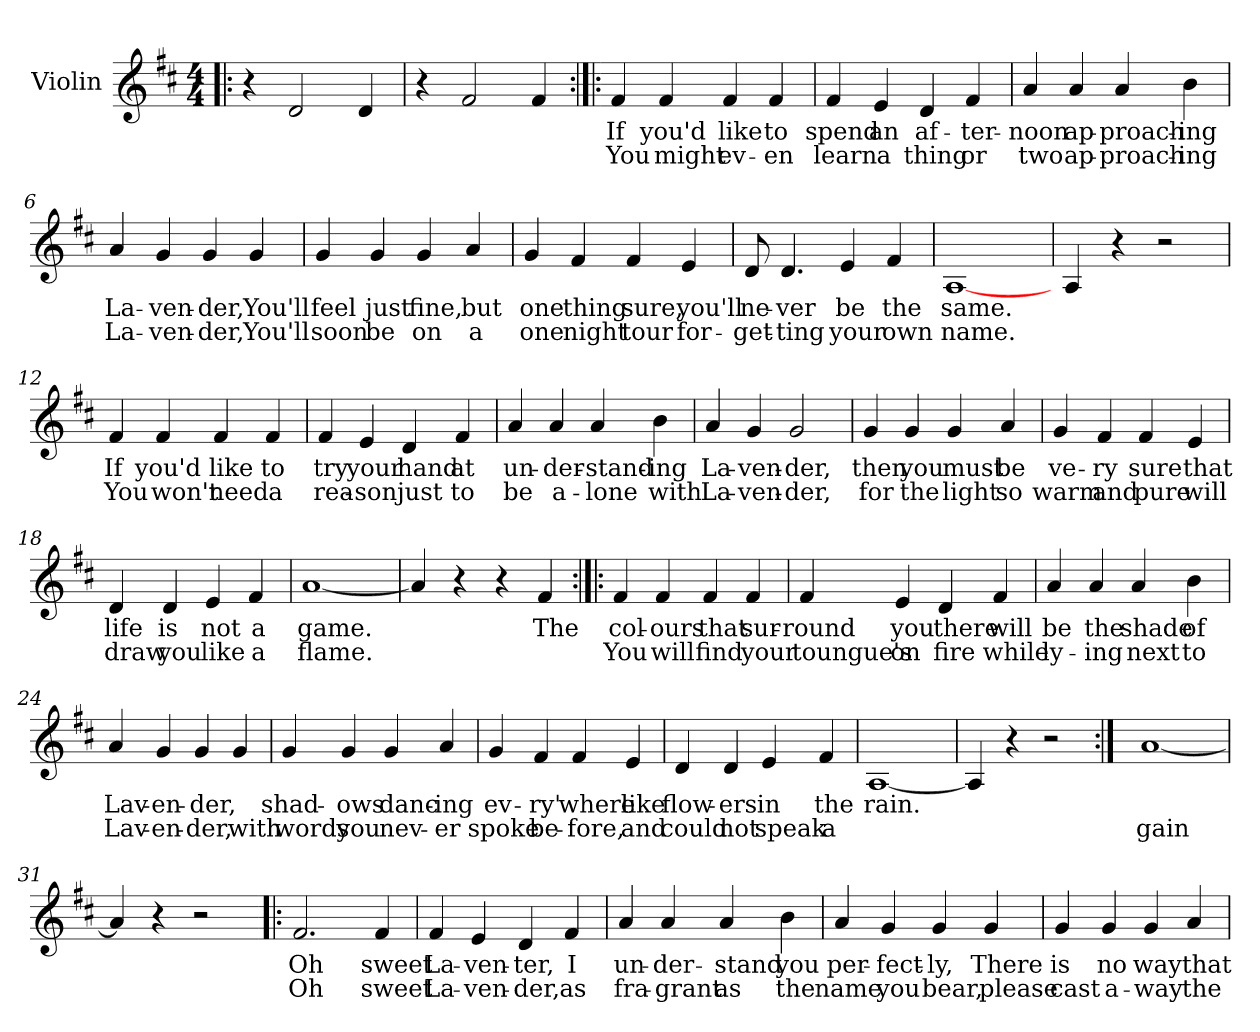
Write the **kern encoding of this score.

**kern	**text	**text	**text
*part1	*part1	*part1	*part1
*staff1	*staff1	*staff1	*staff1
*I"Violin	*	*	*
*I'Vln	*	*	*
*clefG2	*	*	*
*k[f#c#]	*	*	*
*D:	*	*	*
*M4/4	*	*	*
=1!|:	=1!|:	=1!|:	=1!|:
4r	.	.	.
2d/	.	.	.
4d/	.	.	.
=2	=2	=2	=2
4r	.	.	.
2f#/	.	.	.
4f#/	.	.	.
=3:|!|:	=3:|!|:	=3:|!|:	=3:|!|:
4f#/	If	You	.
4f#/	you'd	might	.
4f#/	like	ev-	.
4f#/	to	-en	.
=4	=4	=4	=4
4f#/	spend	learn	.
4e/	an	a	.
4d/	af-	thing	.
4f#/	-ter-	or	.
=5	=5	=5	=5
4a/	-noon	two	.
4a/	ap-	ap-	.
4a/	-proach-	-proach-	.
4b\	-ing	-ing	.
!!LO:LB:g=z
=6	=6	=6	=6
4a/	La-	La-	.
4g/	-ven-	-ven-	.
4g/	-der,	-der,	.
4g/	You'll	You'll	.
=7	=7	=7	=7
4g/	feel	soon	.
4g/	just	be	.
4g/	fine,	on	.
4a/	but	a	.
=8	=8	=8	=8
4g/	one	one	.
4f#/	thing	night	.
4f#/	sure,	tour	.
4e/	you'll	for-	.
=9	=9	=9	=9
8d/	ne-	-get-	.
4.d/	-ver	-ting	.
4e/	be	your	.
4f#/	the	own	.
=10	=10	=10	=10
[1A	same.	name.	.
=11	=11	=11	=11
4A/	.	.	.
4r	.	.	.
2r	.	.	.
!!LO:LB:g=z
=12	=12	=12	=12
4f#/	If	You	.
4f#/	you'd	won't	.
4f#/	like	need	.
4f#/	to	a	.
=13	=13	=13	=13
4f#/	try	rea-	.
4e/	your	-son	.
4d/	hand	just	.
4f#/	at	to	.
=14	=14	=14	=14
4a/	un-	be	.
4a/	-der-	a-	.
4a/	-stand-	-lone	.
4b\	-ing	with	.
=15	=15	=15	=15
4a/	La-	La-	.
4g/	-ven-	-ven-	.
2g/	-der,	-der,	.
=16	=16	=16	=16
4g/	then	for	.
4g/	you	the	.
4g/	must	light	.
4a/	be	so	.
!!LO:LB:g=z
=17	=17	=17	=17
4g/	ve-	warm	.
4f#/	-ry	and	.
4f#/	sure	pure	.
4e/	that	will	.
=18	=18	=18	=18
4d/	life	draw	.
4d/	is	you	.
4e/	not	like	.
4f#/	a	a	.
=19	=19	=19	=19
[1a	game.	flame.	.
=20	=20	=20	=20
4a/]	.	.	.
4r	.	.	.
4r	.	.	.
4f#/	The	.	.
=21:|!|:	=21:|!|:	=21:|!|:	=21:|!|:
4f#/	col-	You	.
4f#/	-ours	will	.
4f#/	that	find	.
4f#/	sur-	your	.
!!LO:LB:g=z
=22	=22	=22	=22
4f#/	-round	toungue's	.
4e/	you	on	.
4d/	there	fire	.
4f#/	will	while	.
=23	=23	=23	=23
4a/	be	ly-	.
4a/	the	-ing	.
4a/	shade	next	.
4b\	of	to	.
=24	=24	=24	=24
4a/	Lav-	Lav-	.
4g/	-en-	-en-	.
4g/	-der,	-der,	.
4g/	.	with	.
=25	=25	=25	=25
4g/	shad-	words	.
4g/	-ows	you	.
4g/	danc-	nev-	.
4a/	-ing	-er	.
!!LO:LB:g=z
=26	=26	=26	=26
4g/	ev-	spoke	.
4f#/	-ry'	be-	.
4f#/	where	-fore,	.
4e/	like	and	.
=27	=27	=27	=27
4d/	flow-	could	.
4d/	-ers	not	.
4e/	in	speak	.
4f#/	the	a	.
=28	=28	=28	=28
[1A	rain.	.	.
=29	=29	=29	=29
4A/]	.	.	.
4r	.	.	.
2r	.	.	.
=30:|!	=30:|!	=30:|!	=30:|!
[1a	.	- gain	.
=31	=31	=31	=31
4a/]	.	.	.
4r	.	.	.
2r	.	.	.
=32!|:	=32!|:	=32!|:	=32!|:
2.f#/	Oh	Oh	.
4f#/	sweet	sweet	.
!!LO:LB:g=z
=33	=33	=33	=33
4f#/	La-	La-	.
4e/	-ven-	-ven-	.
4d/	-ter,	-der,	.
4f#/	I	as	.
=34	=34	=34	=34
4a/	un-	fra-	.
4a/	-der-	-grant	.
4a/	-stand	as	.
4b\	you	the	.
=35	=35	=35	=35
4a/	per-	name	.
4g/	-fect-	you	.
4g/	-ly,	bear,	.
4g/	There	please	.
=36	=36	=36	=36
4g/	is	cast	.
4g/	no	a-	.
4g/	way	-way	.
4a/	that	the	.
=	=	=	=
*-	*-	*-	*-
